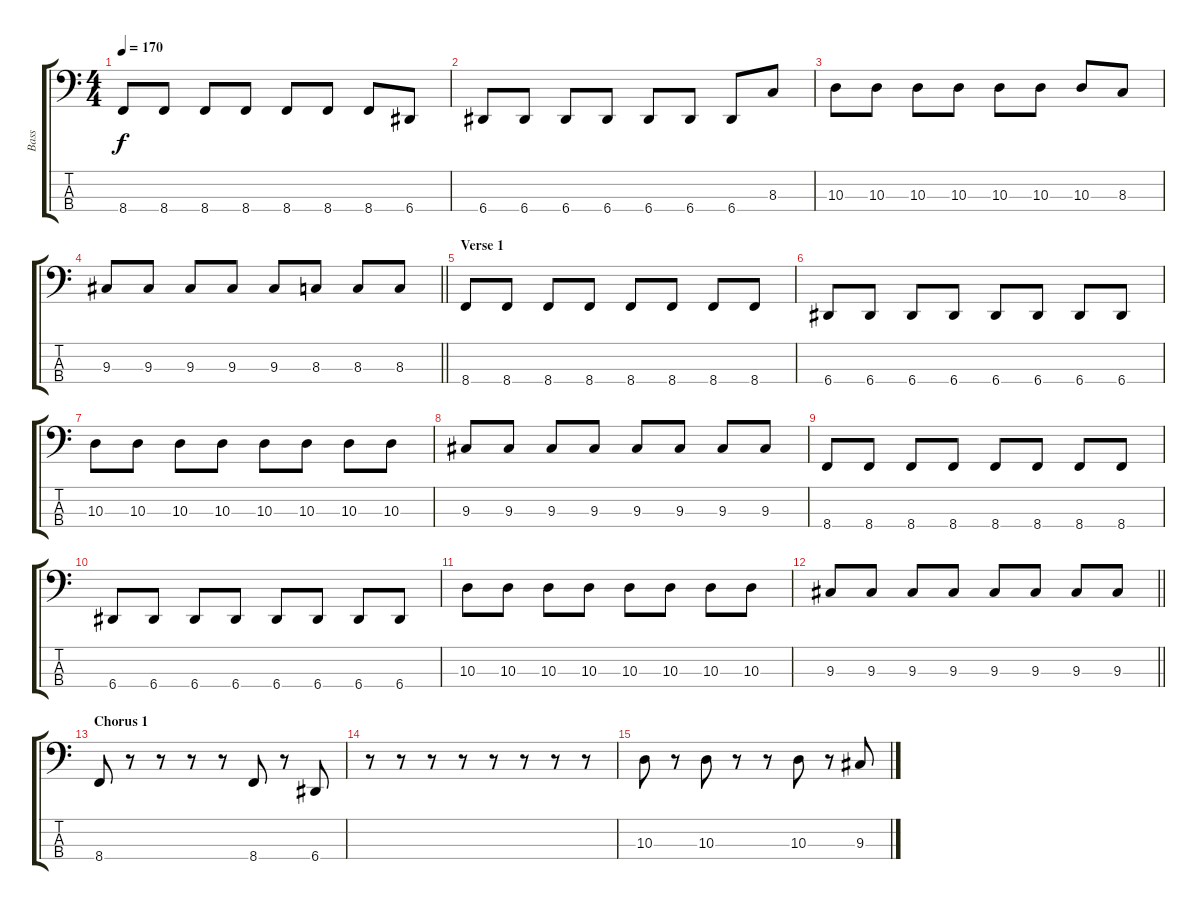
\track ("Bass" "Bass") {instrument electricbassfinger}
\staff {score tabs}
\tuning (D2 A1 E1 A0) {hide}
\ts (4 4)
\tempo 170
\clef f4
\ks c
8.4.8{dy f} 8.4.8 8.4.8 8.4.8 8.4.8 8.4.8 8.4.8 6.4.8 |
6.4.8 6.4.8 6.4.8 6.4.8 6.4.8 6.4.8 6.4.8 8.3.8 |
10.3.8 10.3.8 10.3.8 10.3.8 10.3.8 10.3.8 10.3.8 8.3.8 |
\barLineRight lightlight
9.3.8 9.3.8 9.3.8 9.3.8 9.3.8 8.3.8 8.3.8 8.3.8 |
\section ("" "Verse 1")
8.4.8 8.4.8 8.4.8 8.4.8 8.4.8 8.4.8 8.4.8 8.4.8 |
6.4.8 6.4.8 6.4.8 6.4.8 6.4.8 6.4.8 6.4.8 6.4.8 |
10.3.8 10.3.8 10.3.8 10.3.8 10.3.8 10.3.8 10.3.8 10.3.8 |
9.3.8 9.3.8 9.3.8 9.3.8 9.3.8 9.3.8 9.3.8 9.3.8 |
8.4.8 8.4.8 8.4.8 8.4.8 8.4.8 8.4.8 8.4.8 8.4.8 |
6.4.8 6.4.8 6.4.8 6.4.8 6.4.8 6.4.8 6.4.8 6.4.8 |
10.3.8 10.3.8 10.3.8 10.3.8 10.3.8 10.3.8 10.3.8 10.3.8 |
\barLineRight lightlight
9.3.8 9.3.8 9.3.8 9.3.8 9.3.8 9.3.8 9.3.8 9.3.8 |
\section ("" "Chorus 1")
8.4.8 r.8 r.8 r.8 r.8 8.4.8 r.8 6.4.8 |
r.8 r.8 r.8 r.8 r.8 r.8 r.8 r.8 |
10.3.8 r.8 10.3.8 r.8 r.8 10.3.8 r.8 9.3.8
